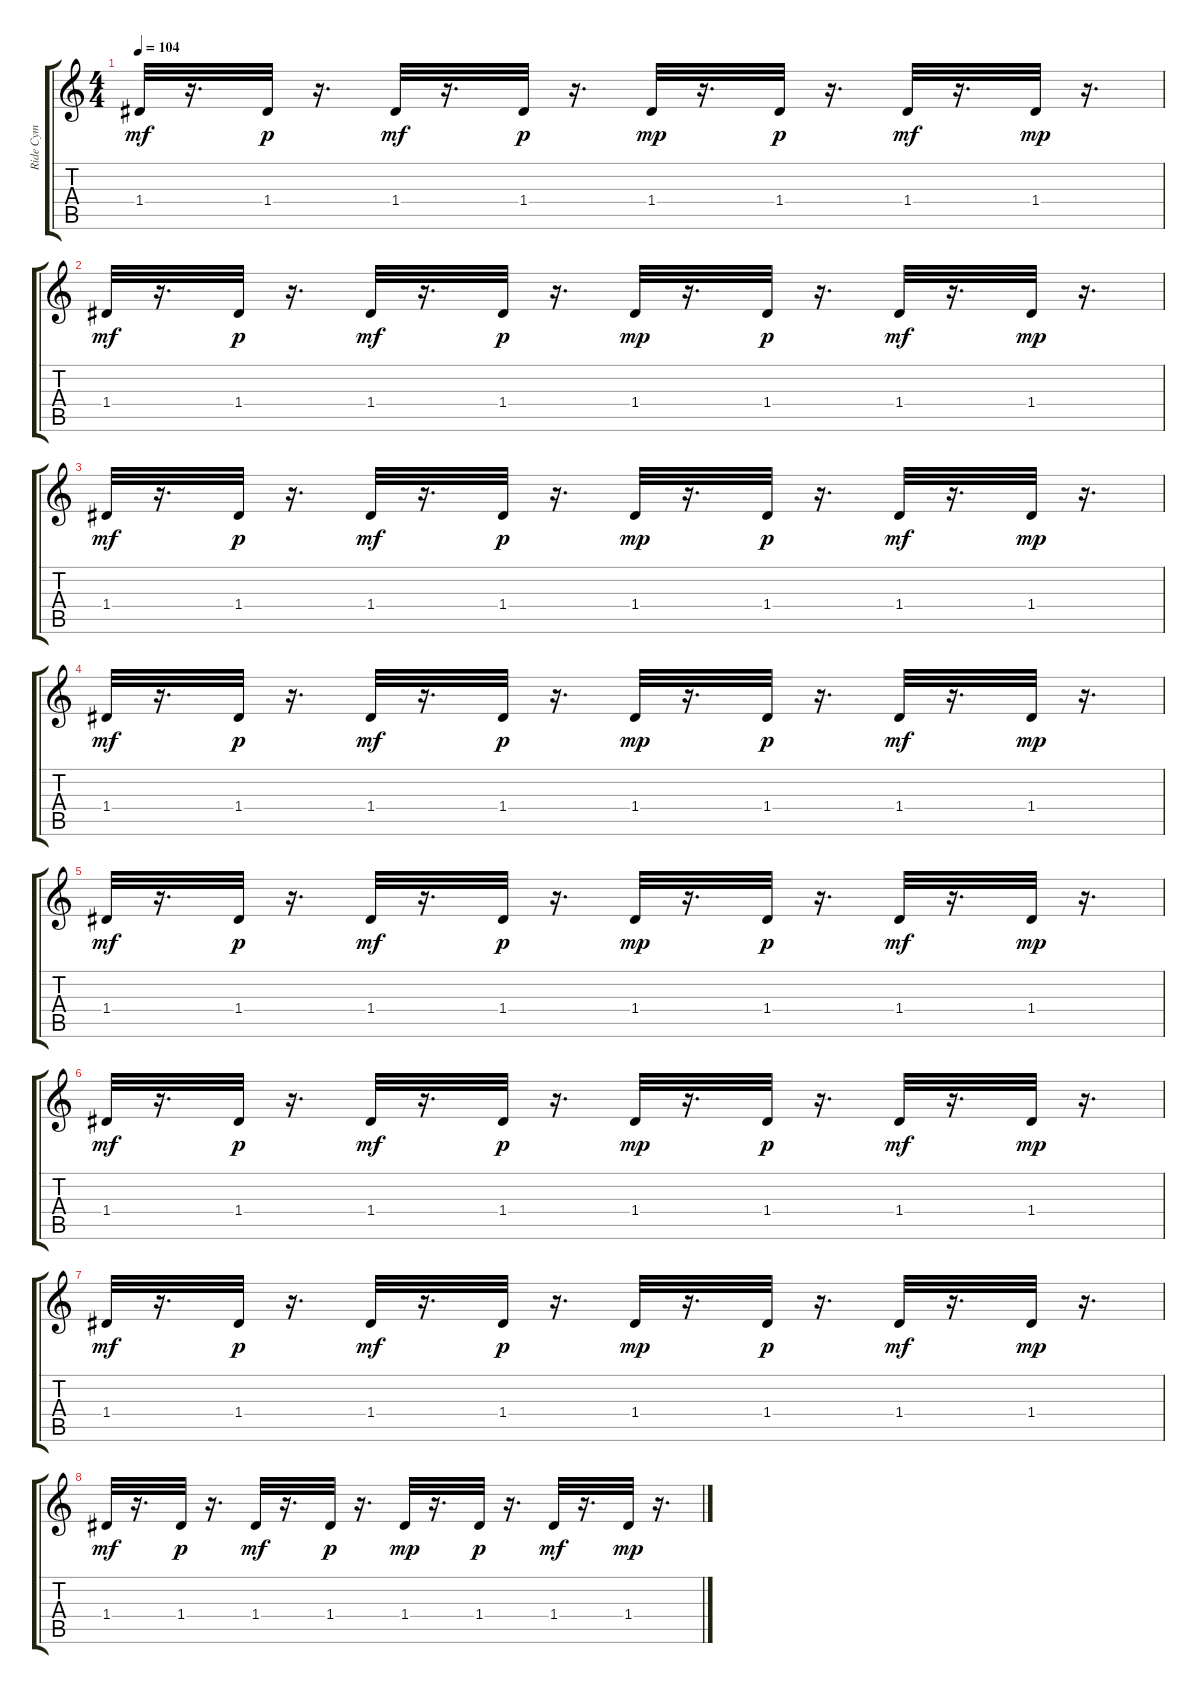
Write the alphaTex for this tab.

\track ("  Ride Cymbal 1" "  Ride Cym") {instrument acousticguitarsteel}
\staff {score tabs}
\tuning (E4 B3 G3 D3 A2 E2) {hide}
\ts (4 4)
\tempo 104
\clef g2
\ks c
1.4.32{dy mf} r.16{d} 1.4.32{dy p} r.16{d} 1.4.32{dy mf} r.16{d} 1.4.32{dy p} r.16{d} 1.4.32{dy mp} r.16{d} 1.4.32{dy p} r.16{d} 1.4.32{dy mf} r.16{d} 1.4.32{dy mp} r.16{d} |
1.4.32{dy mf} r.16{d} 1.4.32{dy p} r.16{d} 1.4.32{dy mf} r.16{d} 1.4.32{dy p} r.16{d} 1.4.32{dy mp} r.16{d} 1.4.32{dy p} r.16{d} 1.4.32{dy mf} r.16{d} 1.4.32{dy mp} r.16{d} |
1.4.32{dy mf} r.16{d} 1.4.32{dy p} r.16{d} 1.4.32{dy mf} r.16{d} 1.4.32{dy p} r.16{d} 1.4.32{dy mp} r.16{d} 1.4.32{dy p} r.16{d} 1.4.32{dy mf} r.16{d} 1.4.32{dy mp} r.16{d} |
1.4.32{dy mf} r.16{d} 1.4.32{dy p} r.16{d} 1.4.32{dy mf} r.16{d} 1.4.32{dy p} r.16{d} 1.4.32{dy mp} r.16{d} 1.4.32{dy p} r.16{d} 1.4.32{dy mf} r.16{d} 1.4.32{dy mp} r.16{d} |
1.4.32{dy mf} r.16{d} 1.4.32{dy p} r.16{d} 1.4.32{dy mf} r.16{d} 1.4.32{dy p} r.16{d} 1.4.32{dy mp} r.16{d} 1.4.32{dy p} r.16{d} 1.4.32{dy mf} r.16{d} 1.4.32{dy mp} r.16{d} |
1.4.32{dy mf} r.16{d} 1.4.32{dy p} r.16{d} 1.4.32{dy mf} r.16{d} 1.4.32{dy p} r.16{d} 1.4.32{dy mp} r.16{d} 1.4.32{dy p} r.16{d} 1.4.32{dy mf} r.16{d} 1.4.32{dy mp} r.16{d} |
1.4.32{dy mf} r.16{d} 1.4.32{dy p} r.16{d} 1.4.32{dy mf} r.16{d} 1.4.32{dy p} r.16{d} 1.4.32{dy mp} r.16{d} 1.4.32{dy p} r.16{d} 1.4.32{dy mf} r.16{d} 1.4.32{dy mp} r.16{d} |
1.4.32{dy mf} r.16{d} 1.4.32{dy p} r.16{d} 1.4.32{dy mf} r.16{d} 1.4.32{dy p} r.16{d} 1.4.32{dy mp} r.16{d} 1.4.32{dy p} r.16{d} 1.4.32{dy mf} r.16{d} 1.4.32{dy mp} r.16{d}
